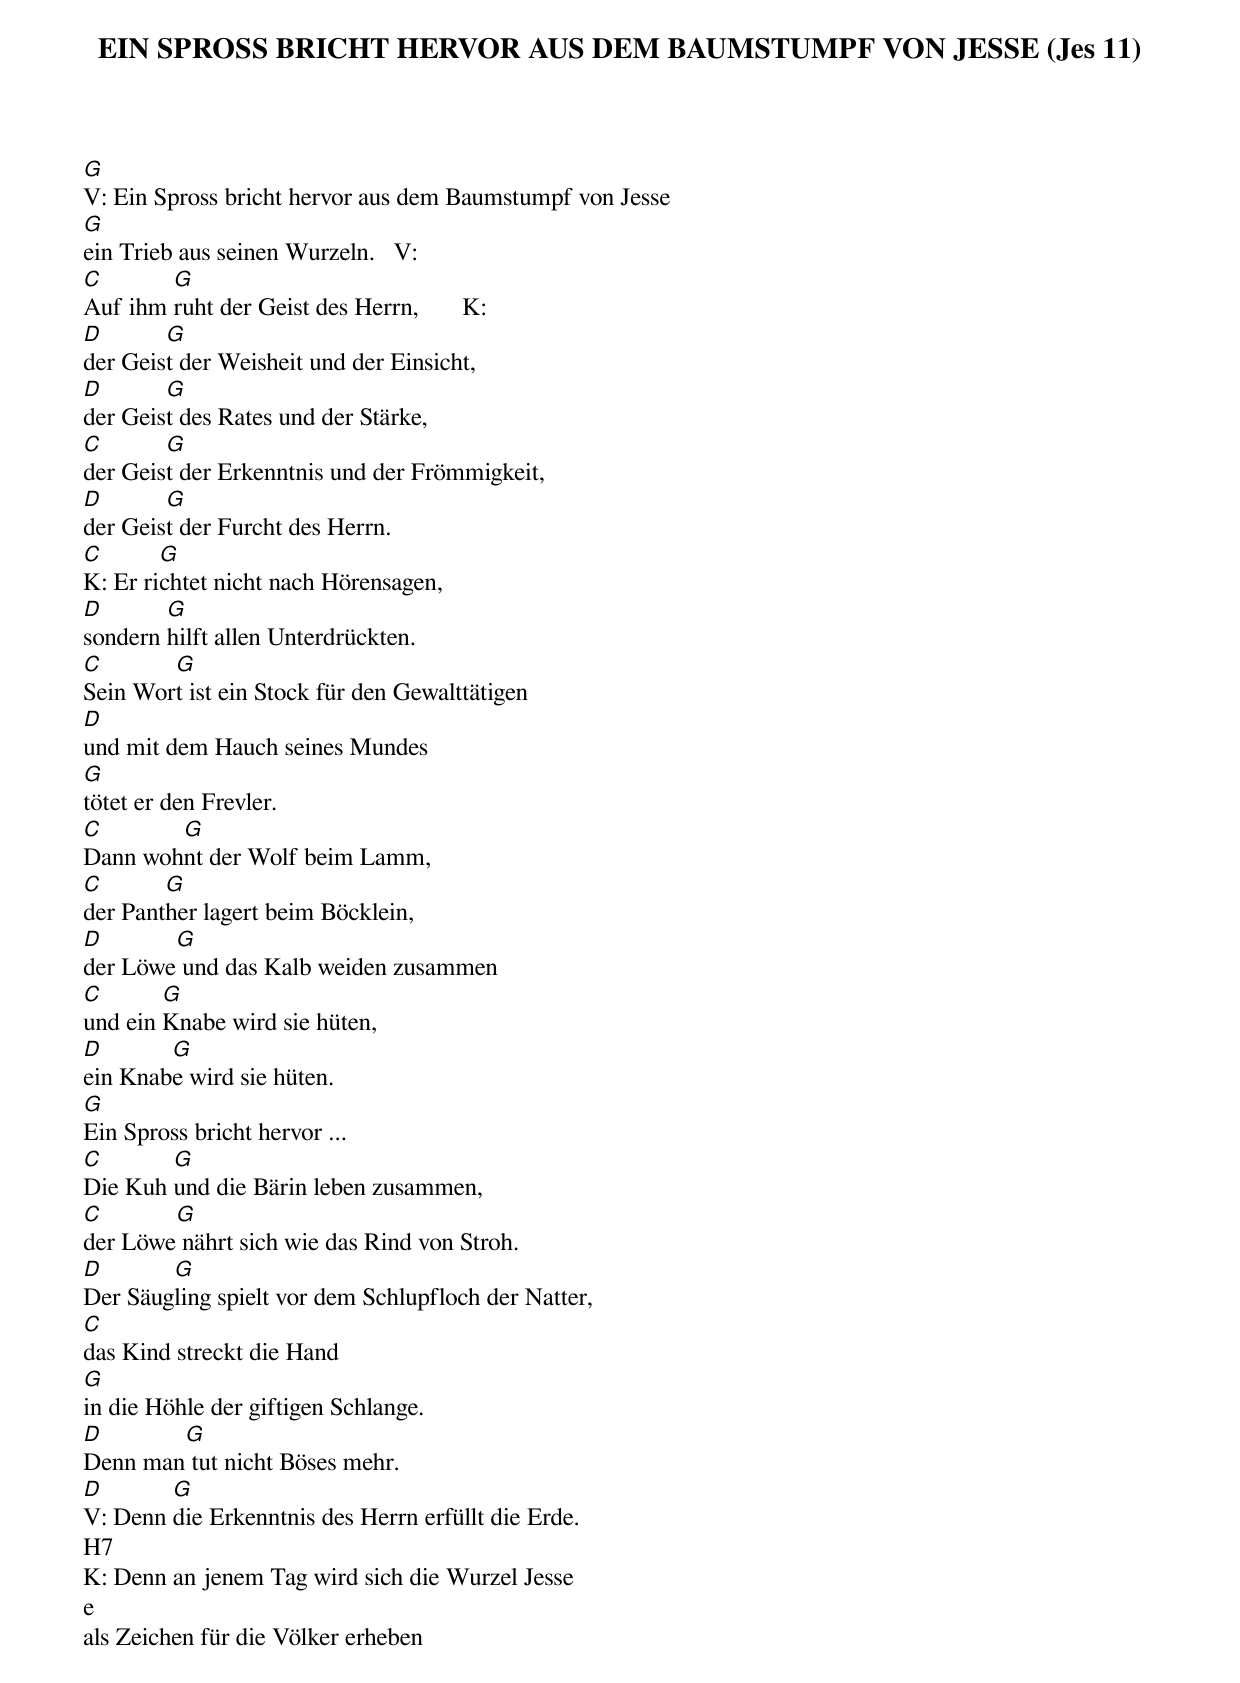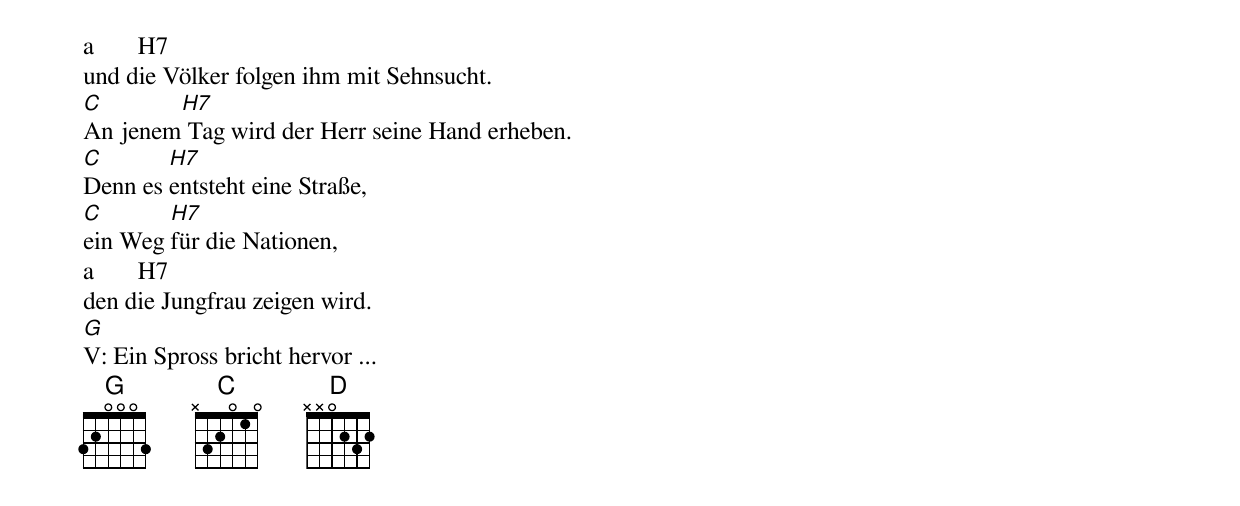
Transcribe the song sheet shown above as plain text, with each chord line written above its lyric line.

EIN SPROSS BRICHT HERVOR AUS DEM BAUMSTUMPF VON JESSE (Jes 11)

G
V: Ein Spross bricht hervor aus dem Baumstumpf von Jesse
G
ein Trieb aus seinen Wurzeln.	V:
C	G
Auf ihm ruht der Geist des Herrn,	K:
D	G
der Geist der Weisheit und der Einsicht,
D	G
der Geist des Rates und der Stärke,
C	G
der Geist der Erkenntnis und der Frömmigkeit,
D	G
der Geist der Furcht des Herrn.
C	G
K: Er richtet nicht nach Hörensagen,
D	G
sondern hilft allen Unterdrückten.
C	G
Sein Wort ist ein Stock für den Gewalttätigen
D
und mit dem Hauch seines Mundes
G
tötet er den Frevler.
C	G
Dann wohnt der Wolf beim Lamm,
C	G
der Panther lagert beim Böcklein,
D	G
der Löwe und das Kalb weiden zusammen
C	G
und ein Knabe wird sie hüten,
D	G
ein Knabe wird sie hüten.
G
Ein Spross bricht hervor ...
C	G
Die Kuh und die Bärin leben zusammen,
C	G
der Löwe nährt sich wie das Rind von Stroh.
D	G
Der Säugling spielt vor dem Schlupfloch der Natter,
C
das Kind streckt die Hand
G
in die Höhle der giftigen Schlange.
D	G
Denn man tut nicht Böses mehr.
D	G
V: Denn die Erkenntnis des Herrn erfüllt die Erde.
H7
K: Denn an jenem Tag wird sich die Wurzel Jesse
e
als Zeichen für die Völker erheben
a	H7
und die Völker folgen ihm mit Sehnsucht.
C	H7
An jenem Tag wird der Herr seine Hand erheben.
C	H7
Denn es entsteht eine Straße,
C	H7
ein Weg für die Nationen,
a	H7
den die Jungfrau zeigen wird.
G
V: Ein Spross bricht hervor ...
